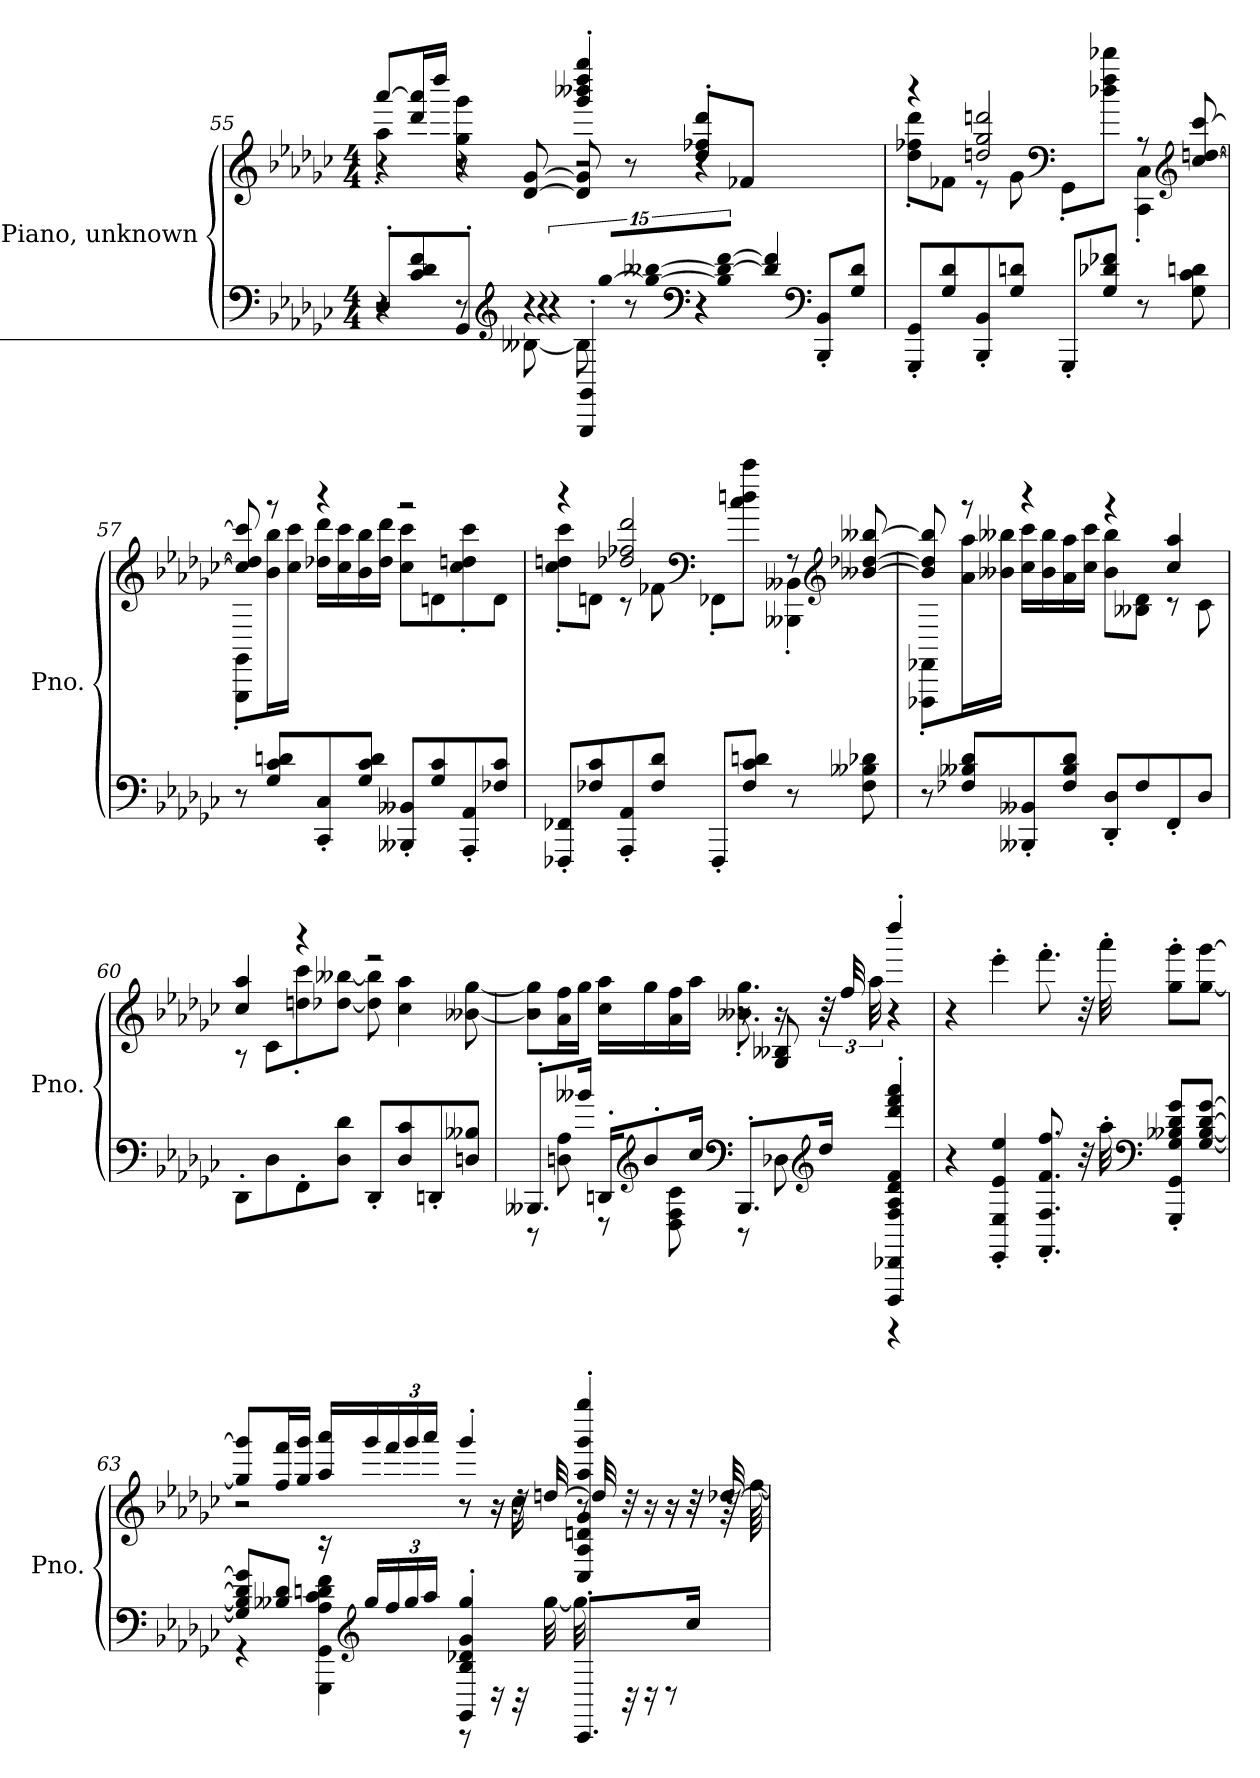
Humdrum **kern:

**kern	**kern
*part1	*part1
*staff2	*staff1
*I"Piano, unknown	*
*I'Pno.	*
!!LO:LB:g=z
*clefF4	*clefG2
*k[b-e-a-d-g-c-]	*k[b-e-a-d-g-c-]
*M4/4	*M4/4
=55	=55
*^	*^
*	*^	*	*^
8D-'/L	4r	2r	[8aaa-/L	4aa-'\	4r
8c-/ 8d-/ 8f/	.	.	16ddd-/ 16aaa-/]L	.	.
.	.	.	16dddd-/JJ	.	.
8GG-'/J	8r	.	4r	4gg-\ 4ggg-\	8r
*clefG2	*	*	*	*	*
!LO:N:vis=64	!	!	!	!	!
960%17r	[8B--X\	.	.	.	[8d-/ [8g-/
!LO:N:vis=64	!	!	!	!	!
960%17r	.	.	.	.	.
1920ryy	.	.	.	.	.
!LO:N:vis=32	!	!	!	!	!
640%23r	.	.	.	.	.
!LO:N:vis=64	!	!	!	!	!
[960%17gg-/LLLL	.	.	.	.	.
!LO:N:vis=64	!	!	!	!	!
960%17gg-/_ [960%17bb--X/	.	.	.	.	.
!LO:N:vis=64	!	!	!	!	!
960%17gg-/] 960%17bb--/_ [960%17ddd-/JJJJ	.	.	.	.	.
4bb--/] 4ddd-/]	8B--\]	4GGG-/' 4GG-/'	4ggg-/' 4bbb--X/' 4dddd-/' 4gggg-/'	2r	8d-/] 8g-/]
.	8r	.	.	.	8r
*clefF4	*	*	*	*	*
8BBB-/' 8BB-/'L	4r	4r	8dd-/' 8ff-X/' 8ddd-/'L	.	4r
8G-/ 8d-/J	.	.	8f-X/J	.	.
*v	*v	*v	*	*	*
*	*	*v	*v
=56	=56	=56
8GGG-/' 8GG-/'L	4r	8dd-\' 8ff-X\' 8ddd-\'L
8G-/ 8d-/	.	8f-X\J
8BBB-/' 8BB-/'	2ddn/ 2gg-/ 2dddn/	8r
8G-/ 8dn/J	.	8g-\
*	*clefF4	*
8GGG-'/L	.	8GG-'\L
8G-/ 8d-X/ 8f-X/J	.	8dd-X\ 8ff-\ 8ddd-X\J
8r	8r	4CC-\' 4C-\'
*	*clefG2	*
8G-\ 8c-\ 8dn\	[8cc-/ [8ddn/ [8ccc-/	.
!!LO:LB:g=z	!!
=57	=57	=57
8r	8cc-/] 8dd/] 8ccc-/]	8GGG-\' 8GG-\'L
8G-/ 8c-/ 8dn/L	8r	16b-\ 16bb-\L
.	.	16cc-\ 16ccc-\JJ
8CC-/' 8C-/'	4r	16dd-X\ 16ddd-\LL
.	.	16cc-\ 16ccc-\
8G-/ 8c-/ 8d/J	.	16b-\ 16bb-\
.	.	16dd-\ 16ddd-\JJ
8BBB--X/' 8BB--X/'L	2r	8cc-\ 8ccc-\L
8G-/ 8c-/	.	8dn\
8AAA-/' 8AA-/'	.	8cc-\' 8ddn\' 8ccc-\'
8F-X/ 8c-/J	.	8d\J
=58	=58	=58
8FFF-X/' 8FF-X/'L	4r	8cc-\' 8ddn\' 8ccc-\'L
8F-X/ 8c-/	.	8dn\J
8AAA-/' 8AA-/'	2dd-X/ 2ff-X/ 2ddd-/	8r
8F-/ 8d-/J	.	8f-X\
*	*clefF4	*
8FFF-'/L	.	8FF-X'\L
8F-/ 8c-/ 8dn/J	.	8cc-\ 8ddn\ 8ccc-\J
8r	8r	4BBB--X\' 4BB--X\'
*	*clefG2	*
8F-\ 8B--X\ 8d-X\	[8b--X/ [8dd-X/ [8bb--X/	.
!!LO:PB:g=z	!!
=59	=59	=59
8r	8b--/] 8dd-/] 8bb--/]	8FFF-X\' 8FF-X\'L
8F-X/ 8B--X/ 8d-/L	8r	16a-\ 16aa-\L
.	.	16b--X\ 16bb--X\JJ
8BBB--X/' 8BB--X/'	4r	16cc-\ 16ccc-\LL
.	.	16b--\ 16bb--\
8F-/ 8B--/ 8d-/J	.	16a-\ 16aa-\
.	.	16cc-\ 16ccc-\JJ
8DD-/' 8D-/'L	4r	8b--\ 8bb--\L
8F-/	.	8B--X\ 8d-\J
8FF'/	4cc-/ 4aa-/	8r
8D-/J	.	8c-\
=60	=60	=60
8DD-'\L	4cc-/ 4aa-/	8r
8D-\	.	8c-\L
8FF'\	4r	8ddn\' 8ccc-\'
8D-\ 8d-\J	.	[8dd-X\ [8bb--X\J
8DD-'/L	2r	8dd-\] 8bb--\]
8D-/ 8c-/	.	4cc-\ 4aa-\
8DDn'/	.	.
8Dn/ 8B--X/J	.	[8b--X\ [8gg-\
!!LO:LB:g=z
=61	=61	=61
*^	*	*^
8.BBB--X'/L	8r	2r	8b--\] 8gg-\]L	2r
.	8Dn\ 8A-\	.	16a-\ 16ff\L	.
16b--X/Jk	.	.	16gg-\JJ	.
16DDn'/KL	8r	.	16cc-\ 16aa-\LL	.
*clefG2	*	*	*	*
8b--'/	.	.	16gg-\	.
.	8D\ 8F\ 8c-\	.	16a-\ 16ff\	.
16cc-/Jk	.	.	16aa-\JJ	.
*clefF4	*	*	*	*
8.BBB--'/L	8r	8r	8.b--X\' 8.gg-\'	8r
.	8D-X\	16r	.	8G-/ 8B--X/
*clefG2	*	*	*	*
16dd-/Jk	.	32r	24r	.
.	.	32ff/	.	.
.	.	.	48aa-\	.
4DDD-/' 4DD-X/' 4F/' 4A-/' 4d-/' 4f/' 4ddd-/' 4fff/' 4aaa-/'	4r	4dddd-'/	4r	4r
*v	*v	*	*	*
*	*v	*v	*v
=62	=62
4r	4r
4EE-/' 4E-/' 4e-/' 4ee-/'	4eee-'\
8.FF/' 8.F/' 8.f/' 8.ff/'	8.fff'\
32r	32r
32aa-'\	32aaa-'\
*clefF4	*
8GGG-/' 8GG-/' 8G-/' 8B--X/' 8d-/' 8g-/'L	8gg-\' 8ggg-\'L
[8G-/ [8B--/ [8d-/ [8g-/J	[8gg-\ [8ggg-\J
!!LO:LB:g=z
=63	=63
*^	*^
*	*	*	*^
8G-/] 8B--/] 8d-/] 8g-/]L	4r	8gg-/] 8ggg-/]L	2r	2r
8B--X/ 8d-/J	.	16ff/ 16fff/L	.	.
.	.	16gg-/ 16ggg-/JJ	.	.
16r	4GGG-\ 4GG-\ 4A-\ 4c-\ 4dn\ 4f\	16aa-/ 16aaa-/LL	.	.
*clefG2	*	*	*	*
16gg-/LL	.	16ggg-/	.	.
*Xbrackettup	*	*Xbrackettup	*	*
24ff/	.	24fff/	.	.
24gg-/	.	24ggg-/	.	.
24aa-/JJ	.	24aaa-/JJ	.	.
4GG-/' 4B--/' 4d-X/' 4g-/' 4gg-/'	8r	4ggg-'/	8r	8r
.	16r	.	16r	16r
.	32r	.	16cc-\	32r
.	[32gg-\	.	.	[32ddn/
8.CC-'/L	32gg-\]	4C-/' 4A-/' 4dn/' 4g-/' 4aa-/' 4ggg-/' 4gggg-/'	8r	32dd/]
.	32r	.	.	32r
.	16r	.	.	16r
.	8r	.	16r	16r
16cc-/Jk	.	.	32r	32r
.	.	.	64r	[32dd-X/
.	.	.	[64ff\	.
*v	*v	*	*	*
*	*v	*v	*v
=	=
*-	*-
